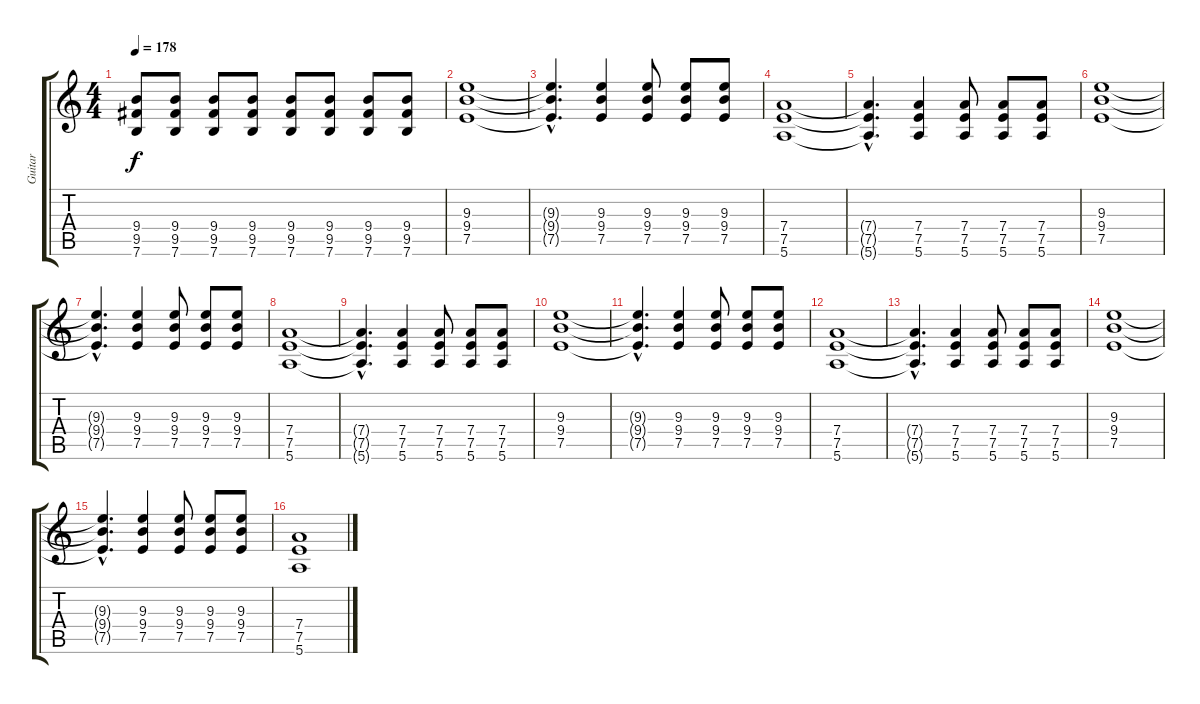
\track ("Guitar" "Guitar") {instrument overdrivenguitar}
\staff {score tabs}
\tuning (E4 B3 G3 D3 A2 E2) {hide}
\ts (4 4)
\tempo 178
\clef g2
\ks c
(9.4 9.5 7.6).8{dy f} (9.4 9.5 7.6).8 (9.4 9.5 7.6).8 (9.4 9.5 7.6).8 (9.4 9.5 7.6).8 (9.4 9.5 7.6).8 (9.4 9.5 7.6).8 (9.4 9.5 7.6).8 |
(9.3 9.4 7.5).1 |
(9.3{hac t} 9.4{hac t} 7.5{hac t}).4{d} (9.3 9.4 7.5).4 (9.3 9.4 7.5).8 (9.3 9.4 7.5).8 (9.3 9.4 7.5).8 |
(7.4 7.5 5.6).1 |
(7.4{hac t} 7.5{hac t} 5.6{hac t}).4{d} (7.4 7.5 5.6).4 (7.4 7.5 5.6).8 (7.4 7.5 5.6).8 (7.4 7.5 5.6).8 |
(9.3 9.4 7.5).1 |
(9.3{hac t} 9.4{hac t} 7.5{hac t}).4{d} (9.3 9.4 7.5).4 (9.3 9.4 7.5).8 (9.3 9.4 7.5).8 (9.3 9.4 7.5).8 |
(7.4 7.5 5.6).1 |
(7.4{hac t} 7.5{hac t} 5.6{hac t}).4{d} (7.4 7.5 5.6).4 (7.4 7.5 5.6).8 (7.4 7.5 5.6).8 (7.4 7.5 5.6).8 |
(9.3 9.4 7.5).1 |
(9.3{hac t} 9.4{hac t} 7.5{hac t}).4{d} (9.3 9.4 7.5).4 (9.3 9.4 7.5).8 (9.3 9.4 7.5).8 (9.3 9.4 7.5).8 |
(7.4 7.5 5.6).1 |
(7.4{hac t} 7.5{hac t} 5.6{hac t}).4{d} (7.4 7.5 5.6).4 (7.4 7.5 5.6).8 (7.4 7.5 5.6).8 (7.4 7.5 5.6).8 |
(9.3 9.4 7.5).1 |
(9.3{hac t} 9.4{hac t} 7.5{hac t}).4{d} (9.3 9.4 7.5).4 (9.3 9.4 7.5).8 (9.3 9.4 7.5).8 (9.3 9.4 7.5).8 |
(7.4 7.5 5.6).1
